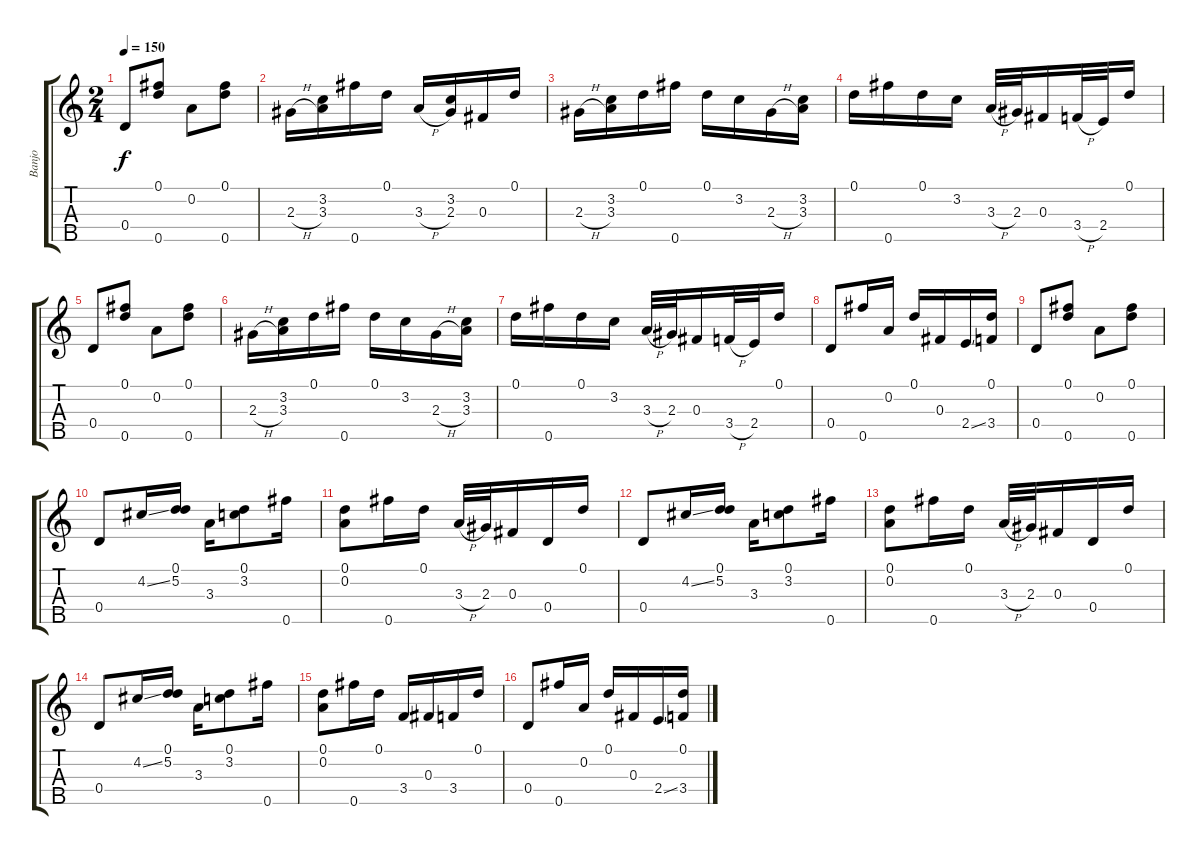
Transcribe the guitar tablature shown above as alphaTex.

\track ("Banjo" "Banjo") {instrument banjo}
\staff {score tabs}
\tuning (D4 A3 Gb3 D3 Gb4) {hide}
\displaytranspose 12
\ts (2 4)
\tempo 150
\clef g2
\ks c
0.4.8{dy f} (0.1 0.5).8 0.2.8 (0.1 0.5).8 |
2.3{h}.16 (3.2 3.3).16 0.5.16 0.1.16 3.3{h}.16 (3.2 2.3).16 0.3.16 0.1.16 |
2.3{h}.16 (3.2 3.3).16 0.1.16 0.5.16 0.1.16 3.2.16 2.3{h}.16 (3.2 3.3).16 |
0.1.16 0.5.16 0.1.16 3.2.16 3.3{h}.32 2.3.32 0.3.16 3.4{h}.32 2.4.32 0.1.16 |
0.4.8 (0.1 0.5).8 0.2.8 (0.1 0.5).8 |
2.3{h}.16 (3.2 3.3).16 0.1.16 0.5.16 0.1.16 3.2.16 2.3{h}.16 (3.2 3.3).16 |
0.1.16 0.5.16 0.1.16 3.2.16 3.3{h}.32 2.3.32 0.3.16 3.4{h}.32 2.4.32 0.1.16 |
0.4.8 0.5.16 0.2.16 0.1.16 0.3.16 2.4{ss}.16 (0.1 3.4).16 |
0.4.8 (0.1 0.5).8 0.2.8 (0.1 0.5).8 |
0.4.8 4.2{ss}.16 (0.1 5.2).16 3.3.16 (0.1 3.2).8 0.5.16 |
(0.1 0.2).8 0.5.16 0.1.16 3.3{h}.32 2.3.32 0.3.16 0.4.16 0.1.16 |
0.4.8 4.2{ss}.16 (0.1 5.2).16 3.3.16 (0.1 3.2).8 0.5.16 |
(0.1 0.2).8 0.5.16 0.1.16 3.3{h}.32 2.3.32 0.3.16 0.4.16 0.1.16 |
0.4.8 4.2{ss}.16 (0.1 5.2).16 3.3.16 (0.1 3.2).8 0.5.16 |
(0.1 0.2).8 0.5.16 0.1.16 3.4.16 0.3.16 3.4.16 0.1.16 |
0.4.8 0.5.16 0.2.16 0.1.16 0.3.16 2.4{ss}.16 (0.1 3.4).16
